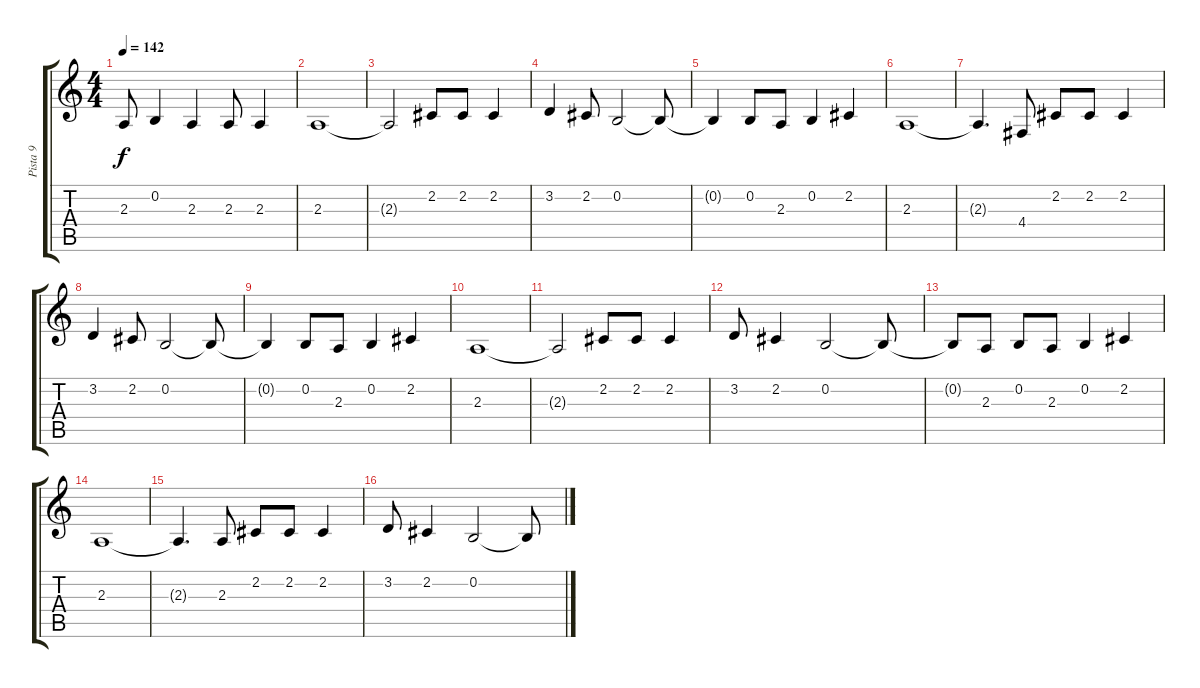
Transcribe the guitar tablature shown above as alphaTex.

\track ("Pista 9" "Pista 9") {instrument electricgrandpiano}
\staff {score tabs}
\tuning (E4 B3 G3 D3 A2 E2) {hide}
\ts (4 4)
\tempo 142
\clef g2
\ks c
2.3.8{dy f} 0.2.4 2.3.4 2.3.8 2.3.4 |
2.3.1 |
2.3{t}.2 2.2.8 2.2.8 2.2.4 |
3.2.4 2.2.8 0.2.2 0.2{t}.8 |
0.2{t}.4 0.2.8 2.3.8 0.2.4 2.2.4 |
2.3.1 |
2.3{t}.4{d} 4.4.8 2.2.8 2.2.8 2.2.4 |
3.2.4 2.2.8 0.2.2 0.2{t}.8 |
0.2{t}.4 0.2.8 2.3.8 0.2.4 2.2.4 |
2.3.1 |
2.3{t}.2 2.2.8 2.2.8 2.2.4 |
3.2.8 2.2.4 0.2.2 0.2{t}.8 |
0.2{t}.8 2.3.8 0.2.8 2.3.8 0.2.4 2.2.4 |
2.3.1 |
2.3{t}.4{d} 2.3.8 2.2.8 2.2.8 2.2.4 |
3.2.8 2.2.4 0.2.2 0.2{t}.8
